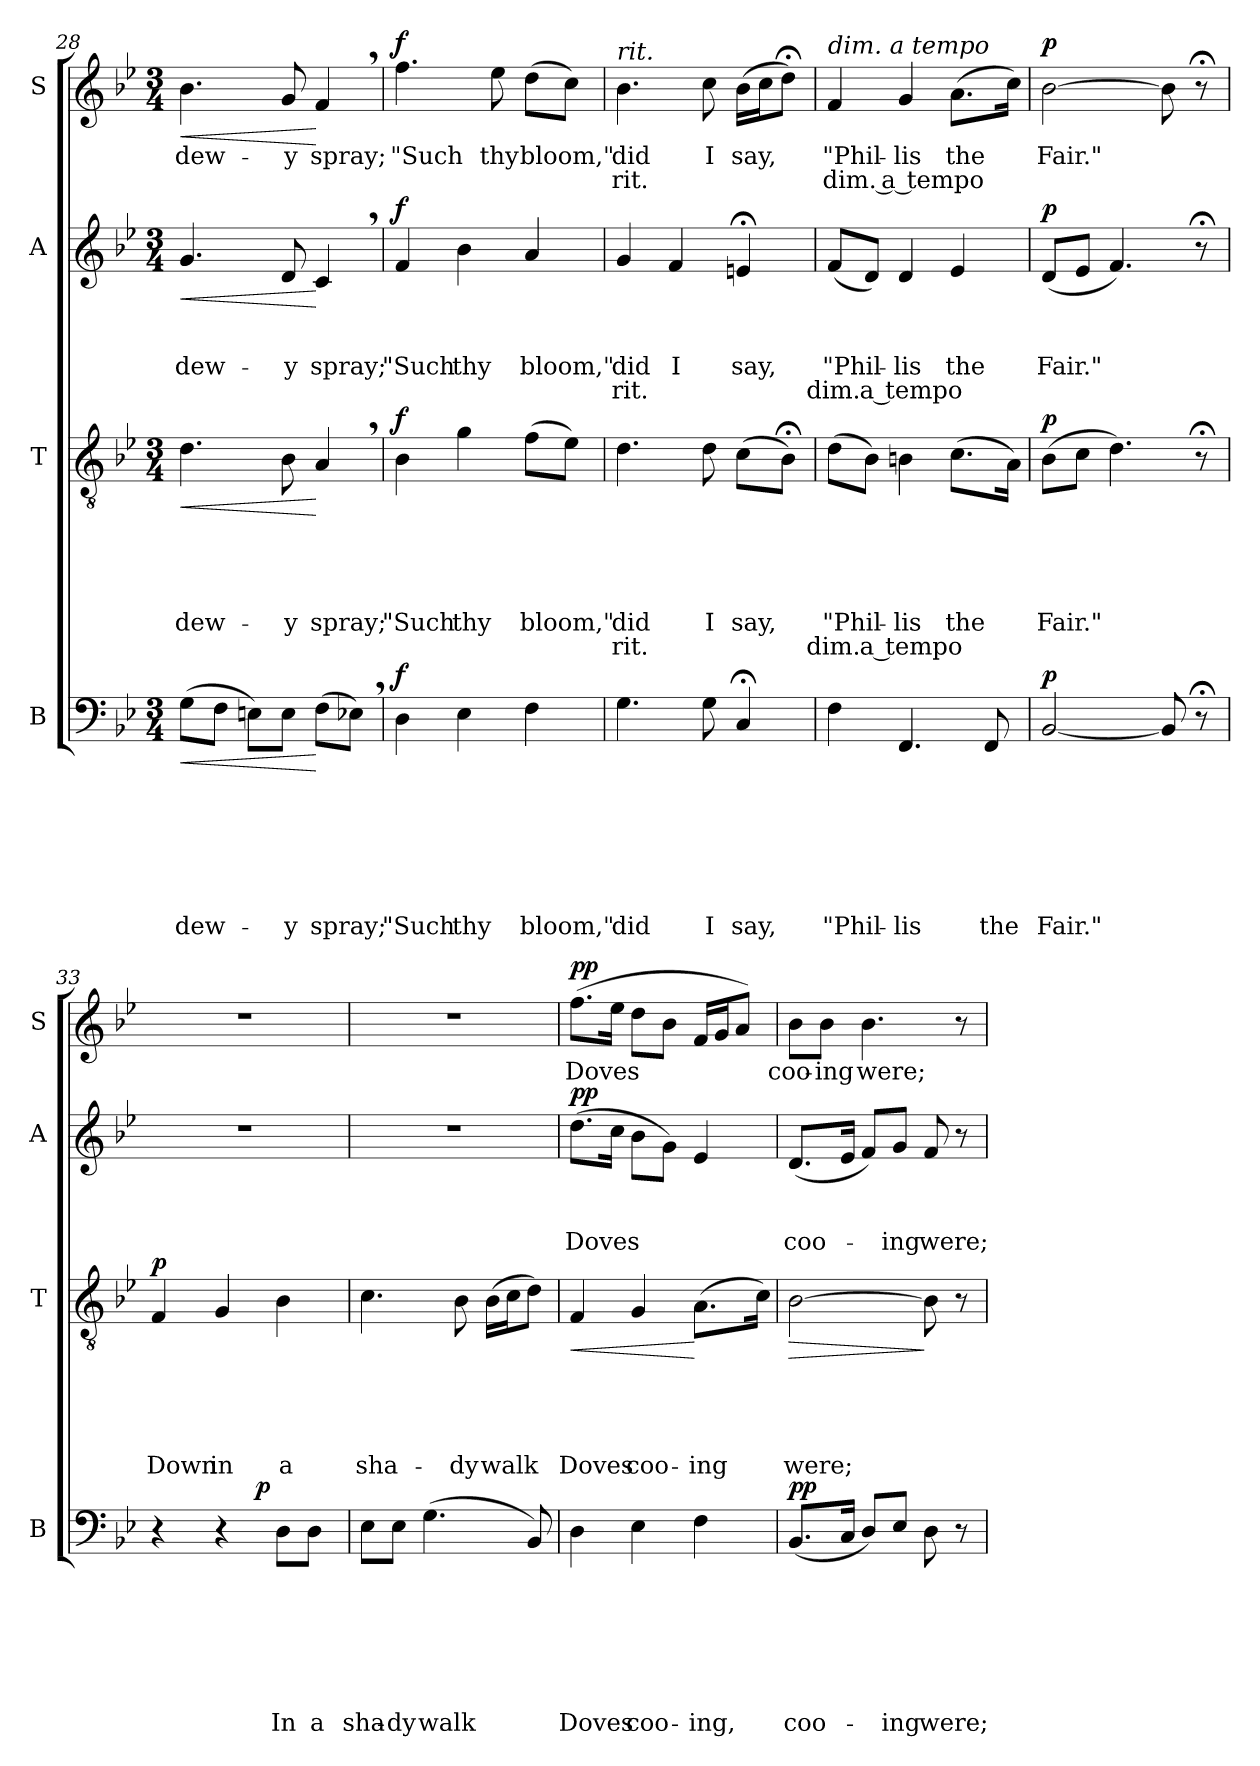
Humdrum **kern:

**kern	**text	**text	**text	**text	**text	**text	**text	**dynam	**kern	**text	**text	**text	**text	**text	**text	**dynam	**kern	**text	**text	**text	**text	**dynam	**kern	**text	**text	**dynam
*part4	*part4	*part4	*part4	*part4	*part4	*part4	*part4	*part4	*part3	*part3	*part3	*part3	*part3	*part3	*part3	*part3	*part2	*part2	*part2	*part2	*part2	*part2	*part1	*part1	*part1	*part1
*staff4	*staff4	*staff4	*staff4	*staff4	*staff4	*staff4	*staff4	*staff4	*staff3	*staff3	*staff3	*staff3	*staff3	*staff3	*staff3	*staff3	*staff2	*staff2	*staff2	*staff2	*staff2	*staff2	*staff1	*staff1	*staff1	*staff1
*I"B	*	*	*	*	*	*	*	*	*I"T	*	*	*	*	*	*	*	*I"A	*	*	*	*	*	*I"S	*	*	*
*I'B	*	*	*	*	*	*	*	*	*I'T	*	*	*	*	*	*	*	*I'A	*	*	*	*	*	*I'S	*	*	*
*clefF4	*	*	*	*	*	*	*	*	*clefGv2	*	*	*	*	*	*	*	*clefG2	*	*	*	*	*	*clefG2	*	*	*
*k[b-e-]	*	*	*	*	*	*	*	*	*k[b-e-]	*	*	*	*	*	*	*	*k[b-e-]	*	*	*	*	*	*k[b-e-]	*	*	*
*B-:	*	*	*	*	*	*	*	*	*B-:	*	*	*	*	*	*	*	*B-:	*	*	*	*	*	*B-:	*	*	*
*M3/4	*	*	*	*	*	*	*	*	*M3/4	*	*	*	*	*	*	*	*M3/4	*	*	*	*	*	*M3/4	*	*	*
=28	=28	=28	=28	=28	=28	=28	=28	=28	=28	=28	=28	=28	=28	=28	=28	=28	=28	=28	=28	=28	=28	=28	=28	=28	=28	=28
!	!	!	!	!	!	!	!LO:LY:b	!LO:HP:b	!	!	!	!	!	!LO:LY:b	!	!LO:HP:b	!	!	!	!LO:LY:b	!	!LO:HP:b	!	!LO:LY:b	!	!LO:HP:b
(>8G\L	.	.	.	.	.	.	dew-	<	4.d\	.	.	.	.	dew-	.	<	4.g/	.	.	dew-	.	<	4.b-\	dew-	.	<
8F\J	.	.	.	.	.	.	.	.	.	.	.	.	.	.	.	.	.	.	.	.	.	.	.	.	.	.
8En\L)	.	.	.	.	.	.	.	.	.	.	.	.	.	.	.	.	.	.	.	.	.	.	.	.	.	.
!	!	!	!	!	!	!	!LO:LY:b	!	!	!	!	!	!	!LO:LY:b	!	!	!	!	!	!LO:LY:b	!	!	!	!LO:LY:b	!	!
8E\J	.	.	.	.	.	.	-y	.	8B-\	.	.	.	.	-y	.	.	8d/	.	.	-y	.	.	8g/	-y	.	.
!	!	!	!	!	!	!	!LO:LY:b	!	!	!	!	!	!	!LO:LY:b	!	!	!	!	!	!LO:LY:b	!	!	!	!LO:LY:b	!	!
(>8F\L	.	.	.	.	.	.	spray;	[	4A,>/	.	.	.	.	spray;	.	[	4c,>/	.	.	spray;	.	[	4f,>/	spray;	.	[
8E-X,>\J)	.	.	.	.	.	.	.	.	.	.	.	.	.	.	.	.	.	.	.	.	.	.	.	.	.	.
!!LO:LB:g=z
=29	=29	=29	=29	=29	=29	=29	=29	=29	=29	=29	=29	=29	=29	=29	=29	=29	=29	=29	=29	=29	=29	=29	=29	=29	=29	=29
!	!	!	!	!	!	!	!LO:LY:b	!LO:DY:b	!	!	!	!	!	!LO:LY:b	!	!LO:DY:b	!	!	!	!LO:LY:b	!	!LO:DY:a	!	!LO:LY:b	!	!LO:DY:a
4D\	.	.	.	.	.	.	"Such	f	4B-\	.	.	.	.	"Such	.	f	4f/	.	.	"Such	.	f	4.ff\	"Such	.	f
!	!	!	!	!	!	!	!LO:LY:b	!	!	!	!	!	!	!LO:LY:b	!	!	!	!	!	!LO:LY:b	!	!	!	!	!	!
4E-\	.	.	.	.	.	.	thy	.	4g\	.	.	.	.	thy	.	.	4b-\	.	.	thy	.	.	.	.	.	.
!	!	!	!	!	!	!	!	!	!	!	!	!	!	!	!	!	!	!	!	!	!	!	!	!LO:LY:b	!	!
.	.	.	.	.	.	.	.	.	.	.	.	.	.	.	.	.	.	.	.	.	.	.	8ee-\	thy	.	.
!	!	!	!	!	!	!	!LO:LY:b	!	!	!	!	!	!	!LO:LY:b	!	!	!	!	!	!LO:LY:b	!	!	!	!LO:LY:b	!	!
4F\	.	.	.	.	.	.	bloom,"	.	(>8f\L	.	.	.	.	bloom,"	.	.	4a/	.	.	bloom,"	.	.	(>8dd\L	bloom,"	.	.
.	.	.	.	.	.	.	.	.	8e-\J)	.	.	.	.	.	.	.	.	.	.	.	.	.	8cc\J)	.	.	.
=30	=30	=30	=30	=30	=30	=30	=30	=30	=30	=30	=30	=30	=30	=30	=30	=30	=30	=30	=30	=30	=30	=30	=30	=30	=30	=30
!	!	!	!	!	!	!	!	!	!	!	!	!	!	!	!	!	!	!	!	!	!	!	!LO:TX:a:i:t=rit.	!	!	!
!	!	!	!	!	!	!	!LO:LY:b	!	!	!	!	!	!	!LO:LY:b	!LO:LY:b	!	!	!	!	!LO:LY:b	!LO:LY:b	!	!	!LO:LY:b	!LO:LY:b	!
4.G\	.	.	.	.	.	.	did	.	4.d\	.	.	.	.	did	rit.	.	4g/	.	.	did	rit.	.	4.b-\	did	rit.	.
!	!	!	!	!	!	!	!	!	!	!	!	!	!	!	!	!	!	!	!	!LO:LY:b	!	!	!	!	!	!
.	.	.	.	.	.	.	.	.	.	.	.	.	.	.	.	.	4f/	.	.	I	.	.	.	.	.	.
!	!	!	!	!	!	!	!LO:LY:b	!	!	!	!	!	!	!LO:LY:b	!	!	!	!	!	!	!	!	!	!LO:LY:b	!	!
8G\	.	.	.	.	.	.	I	.	8d\	.	.	.	.	I	.	.	.	.	.	.	.	.	8cc\	I	.	.
!	!	!	!	!	!	!	!LO:LY:b	!	!	!	!	!	!	!LO:LY:b	!	!	!	!	!	!LO:LY:b	!	!	!	!LO:LY:b	!	!
4C;/	.	.	.	.	.	.	say,	.	(>8c\L	.	.	.	.	say,	.	.	4en;/	.	.	say,	.	.	(>16b-\LL	say,	.	.
.	.	.	.	.	.	.	.	.	.	.	.	.	.	.	.	.	.	.	.	.	.	.	16cc\J	.	.	.
.	.	.	.	.	.	.	.	.	8B-;<\J)	.	.	.	.	.	.	.	.	.	.	.	.	.	8dd;<\J)	.	.	.
=31	=31	=31	=31	=31	=31	=31	=31	=31	=31	=31	=31	=31	=31	=31	=31	=31	=31	=31	=31	=31	=31	=31	=31	=31	=31	=31
!	!	!	!	!	!	!	!	!	!	!	!	!	!	!	!	!	!	!	!	!	!	!	!LO:TX:a:i:t=dim. a tempo	!	!	!
!	!	!	!	!	!	!	!LO:LY:b	!	!	!	!	!	!	!LO:LY:b	!LO:LY:b	!	!	!	!	!LO:LY:b	!LO:LY:b	!	!	!LO:LY:b	!LO:LY:b	!
4F\	.	.	.	.	.	.	"Phil-	.	(>8d\L	.	.	.	.	"Phil-	dim.	.	(<8f/L	.	.	"Phil-	dim.	.	4f/	"Phil-	dim. a tempo	.
!	!	!	!	!	!	!	!	!	!	!	!	!	!	!	!LO:LY:b:rj	!	!	!	!	!	!LO:LY:b:rj	!	!	!	!	!
.	.	.	.	.	.	.	.	.	8B-\J)	.	.	.	.	.	a tempo	.	8d/J)	.	.	.	a tempo	.	.	.	.	.
!	!	!	!	!	!	!	!LO:LY:b	!	!	!	!	!	!	!LO:LY:b	!	!	!	!	!	!LO:LY:b	!	!	!	!LO:LY:b	!	!
4.FF/	.	.	.	.	.	.	-lis	.	4Bn\	.	.	.	.	-lis	.	.	4d/	.	.	-lis	.	.	4g/	-lis	.	.
!	!	!	!	!	!	!	!	!	!	!	!	!	!	!LO:LY:b	!	!	!	!	!	!LO:LY:b	!	!	!	!LO:LY:b	!	!
.	.	.	.	.	.	.	.	.	(>8.c\L	.	.	.	.	the	.	.	4e-/	.	.	the	.	.	(>8.a\L	the	.	.
!	!	!	!	!	!	!	!LO:LY:b	!	!	!	!	!	!	!	!	!	!	!	!	!	!	!	!	!	!	!
8FF/	.	.	.	.	.	.	the	.	.	.	.	.	.	.	.	.	.	.	.	.	.	.	.	.	.	.
.	.	.	.	.	.	.	.	.	16A\Jk)	.	.	.	.	.	.	.	.	.	.	.	.	.	16cc\Jk)	.	.	.
=32	=32	=32	=32	=32	=32	=32	=32	=32	=32	=32	=32	=32	=32	=32	=32	=32	=32	=32	=32	=32	=32	=32	=32	=32	=32	=32
!	!	!	!	!	!	!	!LO:LY:b	!LO:DY:a	!	!	!	!	!	!LO:LY:b	!	!LO:DY:b	!	!	!	!LO:LY:b	!	!LO:DY:a	!	!LO:LY:b	!	!LO:DY:b
[<2BB-/	.	.	.	.	.	.	Fair."	p	(>8B-\L	.	.	.	.	Fair."	.	p	(<8d/L	.	.	Fair."	.	p	[>2b-\	Fair."	.	p
.	.	.	.	.	.	.	.	.	8c\J	.	.	.	.	.	.	.	8e-/J	.	.	.	.	.	.	.	.	.
.	.	.	.	.	.	.	.	.	4.d\)	.	.	.	.	.	.	.	4.f/)	.	.	.	.	.	.	.	.	.
8BB-/]	.	.	.	.	.	.	.	.	.	.	.	.	.	.	.	.	.	.	.	.	.	.	8b-\]	.	.	.
8r;<	.	.	.	.	.	.	.	.	8r;<	.	.	.	.	.	.	.	8r;<	.	.	.	.	.	8r;<	.	.	.
!!LO:PB:g=z
=33	=33	=33	=33	=33	=33	=33	=33	=33	=33	=33	=33	=33	=33	=33	=33	=33	=33	=33	=33	=33	=33	=33	=33	=33	=33	=33
!	!	!	!	!	!	!	!	!	!	!	!	!	!	!LO:LY:b	!	!LO:DY:a	!LO:N:vis=1	!	!	!	!	!	!LO:N:vis=1	!	!	!
*^	*	*	*	*	*	*	*	*	*	*	*	*	*	*	*	*	*	*	*	*	*	*	*	*	*	*
4r	4..ryy	.	.	.	.	.	.	.	.	4F/	.	.	.	.	Down	.	p	2.r	.	.	.	.	.	2.r	.	.	.
!	!	!	!	!	!	!	!	!	!	!	!	!	!	!	!LO:LY:b	!	!	!	!	!	!	!	!	!	!	!	!
4r	.	.	.	.	.	.	.	.	.	4G/	.	.	.	.	in	.	.	.	.	.	.	.	.	.	.	.	.
!	!	!	!	!	!	!	!	!	!LO:DY:a	!	!	!	!	!	!	!	!	!	!	!	!	!	!	!	!	!	!
.	4ryy	.	.	.	.	.	.	.	p	.	.	.	.	.	.	.	.	.	.	.	.	.	.	.	.	.	.
!	!	!	!	!	!	!	!	!LO:LY:b	!	!	!	!	!	!	!LO:LY:b	!	!	!	!	!	!	!	!	!	!	!	!
8D\L	.	.	.	.	.	.	.	In	.	4B-\	.	.	.	.	a	.	.	.	.	.	.	.	.	.	.	.	.
!	!	!	!	!	!	!	!	!LO:LY:b	!	!	!	!	!	!	!	!	!	!	!	!	!	!	!	!	!	!	!
8D\J	.	.	.	.	.	.	.	a	.	.	.	.	.	.	.	.	.	.	.	.	.	.	.	.	.	.	.
.	16ryy	.	.	.	.	.	.	.	.	.	.	.	.	.	.	.	.	.	.	.	.	.	.	.	.	.	.
=34	=34	=34	=34	=34	=34	=34	=34	=34	=34	=34	=34	=34	=34	=34	=34	=34	=34	=34	=34	=34	=34	=34	=34	=34	=34	=34	=34
!	!	!	!	!	!	!	!	!LO:LY:b	!	!	!	!	!	!	!LO:LY:b	!	!	!LO:N:vis=1	!	!	!	!	!	!LO:N:vis=1	!	!	!
*v	*v	*	*	*	*	*	*	*	*	*	*	*	*	*	*	*	*	*	*	*	*	*	*	*	*	*	*
8E-\L	.	.	.	.	.	.	sha-	.	4.c\	.	.	.	.	sha-	.	.	2.r	.	.	.	.	.	2.r	.	.	.
!	!	!	!	!	!	!	!LO:LY:b	!	!	!	!	!	!	!	!	!	!	!	!	!	!	!	!	!	!	!
8E-\J	.	.	.	.	.	.	-dy	.	.	.	.	.	.	.	.	.	.	.	.	.	.	.	.	.	.	.
!	!	!	!	!	!	!	!LO:LY:b	!	!	!	!	!	!	!	!	!	!	!	!	!	!	!	!	!	!	!
(>4.G\	.	.	.	.	.	.	walk	.	.	.	.	.	.	.	.	.	.	.	.	.	.	.	.	.	.	.
!	!	!	!	!	!	!	!	!	!	!	!	!	!	!LO:LY:b	!	!	!	!	!	!	!	!	!	!	!	!
.	.	.	.	.	.	.	.	.	8B-\	.	.	.	.	-dy	.	.	.	.	.	.	.	.	.	.	.	.
!	!	!	!	!	!	!	!	!	!	!	!	!	!	!LO:LY:b	!	!	!	!	!	!	!	!	!	!	!	!
.	.	.	.	.	.	.	.	.	(>16B-\LL	.	.	.	.	walk	.	.	.	.	.	.	.	.	.	.	.	.
.	.	.	.	.	.	.	.	.	16c\J	.	.	.	.	.	.	.	.	.	.	.	.	.	.	.	.	.
8BB-/)	.	.	.	.	.	.	.	.	8d\J)	.	.	.	.	.	.	.	.	.	.	.	.	.	.	.	.	.
=35	=35	=35	=35	=35	=35	=35	=35	=35	=35	=35	=35	=35	=35	=35	=35	=35	=35	=35	=35	=35	=35	=35	=35	=35	=35	=35
!	!	!	!	!	!	!	!LO:LY:b	!	!	!	!	!	!	!LO:LY:b	!	!LO:HP:b	!	!	!	!LO:LY:b	!	!LO:DY:a	!	!LO:LY:b	!	!LO:DY:a
4D\	.	.	.	.	.	.	Doves	.	4F/	.	.	.	.	Doves	.	<	(>8.dd\L	.	.	Doves	.	pp	(>8.ff\L	Doves	.	pp
.	.	.	.	.	.	.	.	.	.	.	.	.	.	.	.	.	16cc\Jk	.	.	.	.	.	16ee-\Jk	.	.	.
!	!	!	!	!	!	!	!LO:LY:b	!	!	!	!	!	!	!LO:LY:b	!	!	!	!	!	!	!	!	!	!	!	!
4E-\	.	.	.	.	.	.	coo-	.	4G/	.	.	.	.	coo-	.	.	8b-\L	.	.	.	.	.	8dd\L	.	.	.
.	.	.	.	.	.	.	.	.	.	.	.	.	.	.	.	.	8g\J)	.	.	.	.	.	8b-\J	.	.	.
!	!	!	!	!	!	!	!LO:LY:b	!	!	!	!	!	!	!LO:LY:b	!	!	!	!	!	!	!	!	!	!	!	!
4F\	.	.	.	.	.	.	-ing,	.	(>8.A\L	.	.	.	.	-ing	.	[	4e-/	.	.	.	.	.	16f/LL	.	.	.
.	.	.	.	.	.	.	.	.	.	.	.	.	.	.	.	.	.	.	.	.	.	.	16g/J	.	.	.
.	.	.	.	.	.	.	.	.	.	.	.	.	.	.	.	.	.	.	.	.	.	.	8a/J)	.	.	.
.	.	.	.	.	.	.	.	.	16c\Jk)	.	.	.	.	.	.	.	.	.	.	.	.	.	.	.	.	.
=36	=36	=36	=36	=36	=36	=36	=36	=36	=36	=36	=36	=36	=36	=36	=36	=36	=36	=36	=36	=36	=36	=36	=36	=36	=36	=36
!	!	!	!	!	!	!	!LO:LY:b	!LO:DY:a	!	!	!	!	!	!LO:LY:b	!	!LO:HP:b	!	!	!	!LO:LY:b	!	!	!	!LO:LY:b	!	!
(<8.BB-/L	.	.	.	.	.	.	coo-	pp	[>2B-\	.	.	.	.	were;	.	>	(<8.d/L	.	.	coo-	.	.	8b-\L	coo-	.	.
!	!	!	!	!	!	!	!	!	!	!	!	!	!	!	!	!	!	!	!	!	!	!	!	!LO:LY:b	!	!
.	.	.	.	.	.	.	.	.	.	.	.	.	.	.	.	.	.	.	.	.	.	.	8b-\J	-ing	.	.
16C/Jk	.	.	.	.	.	.	.	.	.	.	.	.	.	.	.	.	16e-/Jk	.	.	.	.	.	.	.	.	.
!	!	!	!	!	!	!	!	!	!	!	!	!	!	!	!	!	!	!	!	!	!	!	!	!LO:LY:b	!	!
8D/L)	.	.	.	.	.	.	.	.	.	.	.	.	.	.	.	.	8f/L)	.	.	.	.	.	4.b-\	were;	.	.
!	!	!	!	!	!	!	!LO:LY:b	!	!	!	!	!	!	!	!	!	!	!	!	!LO:LY:b	!	!	!	!	!	!
8E-/J	.	.	.	.	.	.	-ing	.	.	.	.	.	.	.	.	.	8g/J	.	.	-ing	.	.	.	.	.	.
!	!	!	!	!	!	!	!LO:LY:b	!	!	!	!	!	!	!	!	!	!	!	!	!LO:LY:b	!	!	!	!	!	!
8D\	.	.	.	.	.	.	were;	.	8B-\]	.	.	.	.	.	.	]	8f/	.	.	were;	.	.	.	.	.	.
8r	.	.	.	.	.	.	.	.	8r	.	.	.	.	.	.	.	8r	.	.	.	.	.	8r	.	.	.
=	=	=	=	=	=	=	=	=	=	=	=	=	=	=	=	=	=	=	=	=	=	=	=	=	=	=
*-	*-	*-	*-	*-	*-	*-	*-	*-	*-	*-	*-	*-	*-	*-	*-	*-	*-	*-	*-	*-	*-	*-	*-	*-	*-	*-
